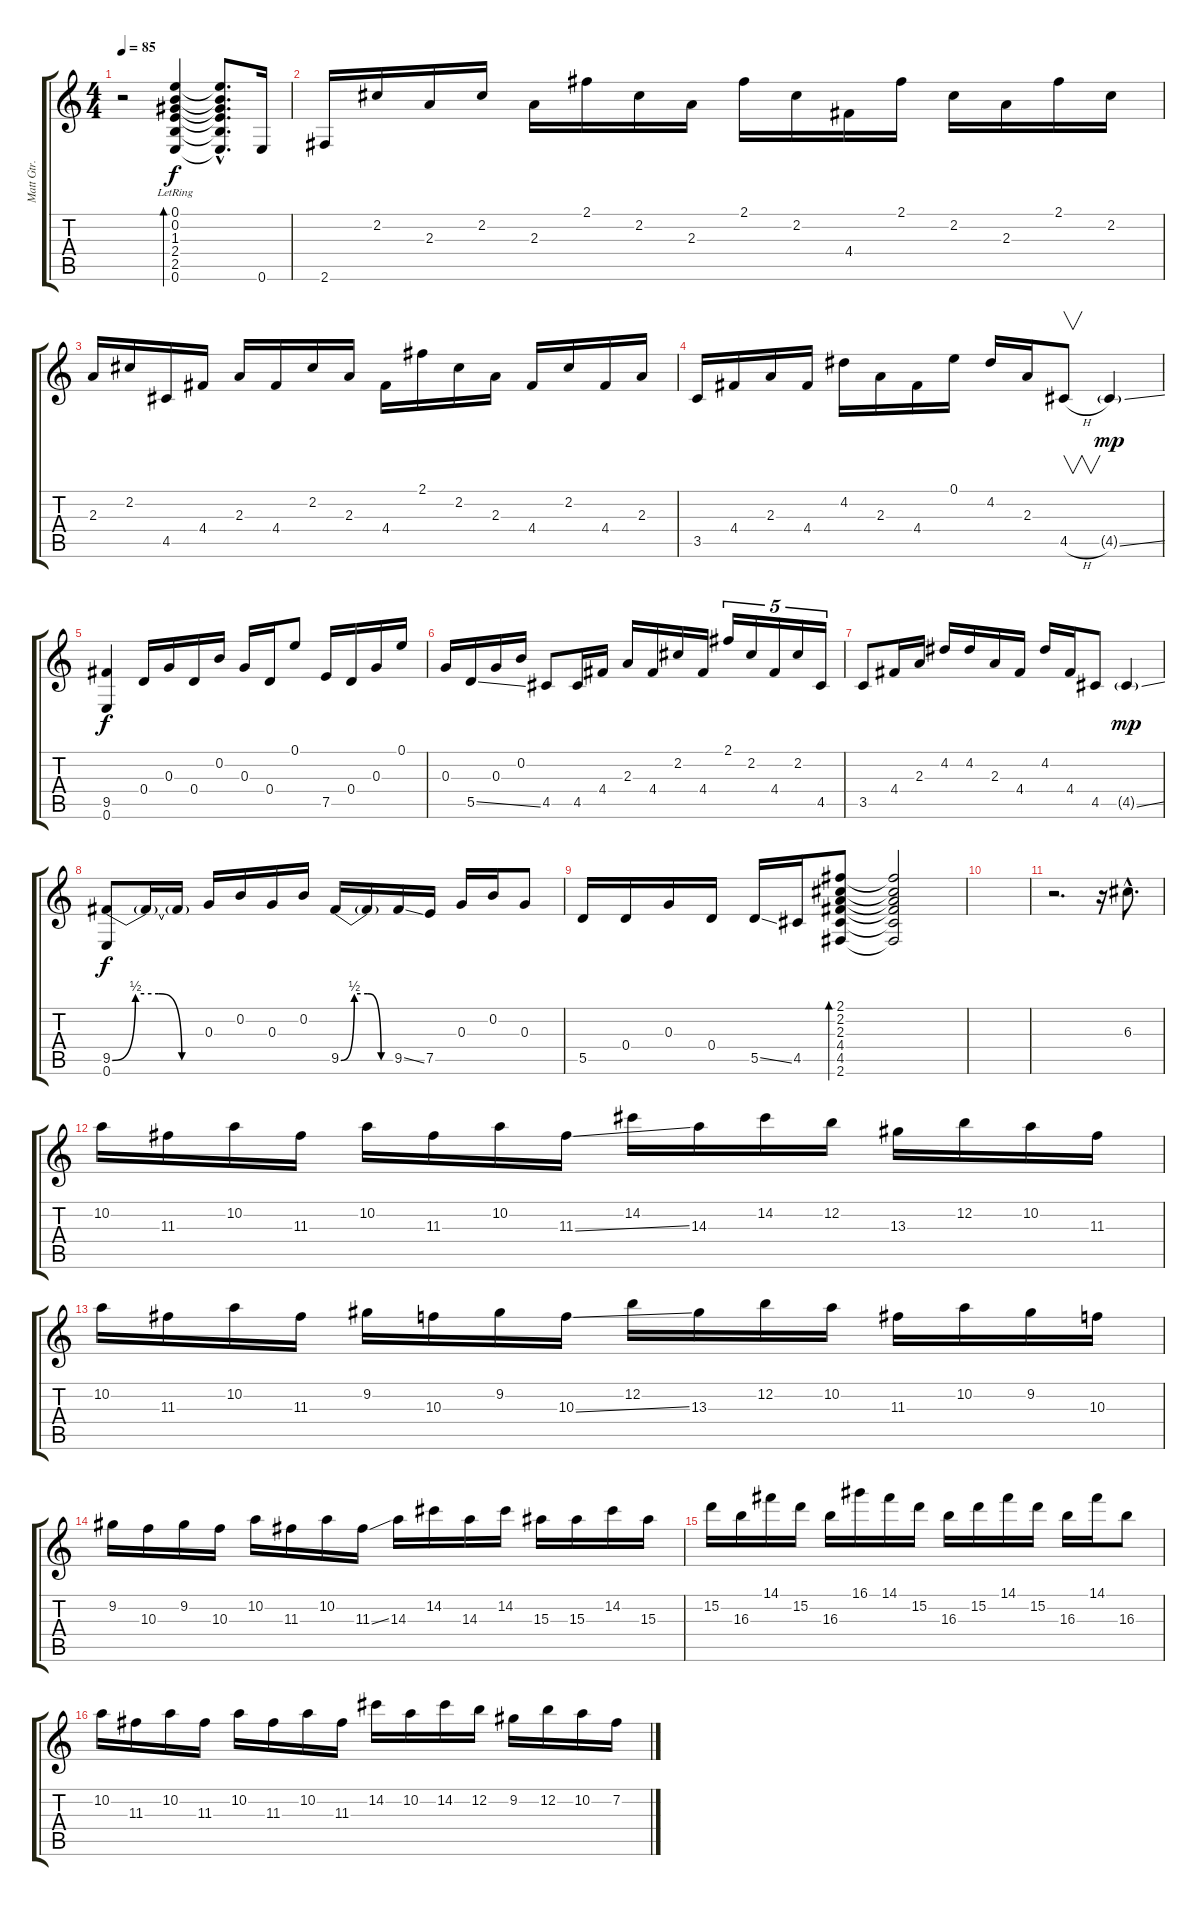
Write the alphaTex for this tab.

\track ("Matt Gtr. 1 (elec)" "Matt Gtr. ") {instrument electricguitarclean}
\staff {score tabs}
\tuning (E4 B3 G3 D3 A2 E2) {hide}
\ts (4 4)
\tempo 85
\clef g2
\ks c
r.2{dy f instrument electricguitarclean} (0.1{lr} 0.2{lr} 1.3{lr} 2.4{lr} 2.5{lr} 0.6{lr}).4{bd 480} (0.1{hac t} 0.2{hac t} 1.3{hac t} 2.4{hac t} 2.5{hac t} 0.6{hac t}).8{d} 0.6.16 |
2.6.16 2.2.16 2.3.16 2.2.16 2.3.16 2.1.16 2.2.16 2.3.16 2.1.16 2.2.16 4.4.16 2.1.16 2.2.16 2.3.16 2.1.16 2.2.16 |
2.3.16 2.2.16 4.5.16 4.4.16 2.3.16 4.4.16 2.2.16 2.3.16 4.4.16 2.1.16 2.2.16 2.3.16 4.4.16 2.2.16 4.4.16 2.3.16 |
3.5.16 4.4.16 2.3.16 4.4.16 4.2.16 2.3.16 4.4.16 0.1.16 4.2.16 2.3.16 4.5{h}.8{v} 4.5{ss g}.4{dy mp} |
(9.5 0.6).4{dy f} 0.4.16 0.3.16 0.4.16 0.2.16 0.3.16 0.4.16 0.1.8 7.5.16 0.4.16 0.3.16 0.1.16 |
0.3.16 5.5{ss}.16 0.3.16 0.2.16 4.5.8 4.5.16 4.4.16 2.3.16 4.4.16 2.2.16 4.4.16 2.1.16{tu (5 4)} 2.2.16{tu (5 4)} 4.4.16{tu (5 4)} 2.2.16{tu (5 4)} 4.5.16{tu (5 4)} |
3.5.8 4.4.16 2.3.16 4.2.16 4.2.16 2.3.16 4.4.16 4.2.16 4.4.16 4.5.8 4.5{ss g}.4{dy mp} |
(9.5{be (custom 0 0 15 2 30 2 45 0 60 0)} 0.6).8{dy f} 9.5{t}.16 9.5{t}.16 0.3.16 0.2.16 0.3.16 0.2.16 9.5{be (custom 0 0 15 2 30 2 45 0 60 0)}.16 9.5{t}.16 9.5{ss}.16 7.5.16 0.3.16 0.2.16 0.3.8 |
5.5.16 0.4.16 0.3.16 0.4.16 5.5{ss}.16 4.5.16 (2.1 2.2 2.3 4.4 4.5 2.6).8{bd 240} (2.1{t} 2.2{t} 2.3{t} 4.4{t} 4.5{t} 2.6{t}).2 |
|
r.2{d} r.16 6.3{hac}.8{d} |
10.2.16 11.3.16 10.2.16 11.3.16 10.2.16 11.3.16 10.2.16 11.3{ss}.16 14.2.16 14.3.16 14.2.16 12.2.16 13.3.16 12.2.16 10.2.16 11.3.16 |
10.2.16 11.3.16 10.2.16 11.3.16 9.2.16 10.3.16 9.2.16 10.3{ss}.16 12.2.16 13.3.16 12.2.16 10.2.16 11.3.16 10.2.16 9.2.16 10.3.16 |
9.2.16 10.3.16 9.2.16 10.3.16 10.2.16 11.3.16 10.2.16 11.3{ss}.16 14.3.16 14.2.16 14.3.16 14.2.16 15.3.16 15.3.16 14.2.16 15.3.16 |
15.2.16 16.3.16 14.1.16 15.2.16 16.3.16 16.1.16 14.1.16 15.2.16 16.3.16 15.2.16 14.1.16 15.2.16 16.3.16 14.1.16 16.3.8 |
10.2.16 11.3.16 10.2.16 11.3.16 10.2.16 11.3.16 10.2.16 11.3.16 14.2.16 10.2.16 14.2.16 12.2.16 9.2.16 12.2.16 10.2.16 7.2.16
